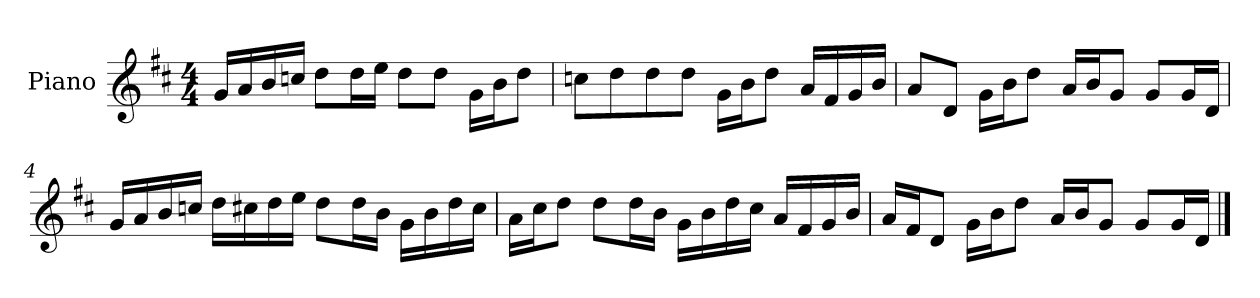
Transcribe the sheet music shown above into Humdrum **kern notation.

**kern
*part1
*staff1
*I"Piano
*I'P-no
*clefG2
*k[f#c#]
*M4/4
*MM90
=1
16g/LL
16a/
16b/
16ccn/JJ
8dd\L
16dd\L
16ee\JJ
8dd\L
8dd\J
16g\LL
16b\J
8dd\J
=2
8ccn\L
8dd\
8dd\
8dd\J
16g\LL
16b\J
8dd\J
16a/LL
16f#/
16g/
16b/JJ
=3
8a/L
8d/J
16g\LL
16b\J
8dd\J
16a/LL
16b/J
8g/J
8g/L
16g/L
16d/JJ
!!LO:LB:g=z
=4
16g/LL
16a/
16b/
16ccn/JJ
16dd\LL
16cc#X\
16dd\
16ee\JJ
8dd\L
16dd\L
16b\JJ
16g\LL
16b\
16dd\
16cc#\JJ
=5
16a\LL
16cc#\J
8dd\J
8dd\L
16dd\L
16b\JJ
16g\LL
16b\
16dd\
16cc#\JJ
16a/LL
16f#/
16g/
16b/JJ
=6
16a/LL
16f#/J
8d/J
16g\LL
16b\J
8dd\J
16a/LL
16b/J
8g/J
8g/L
16g/L
16d/JJ
==
*-
